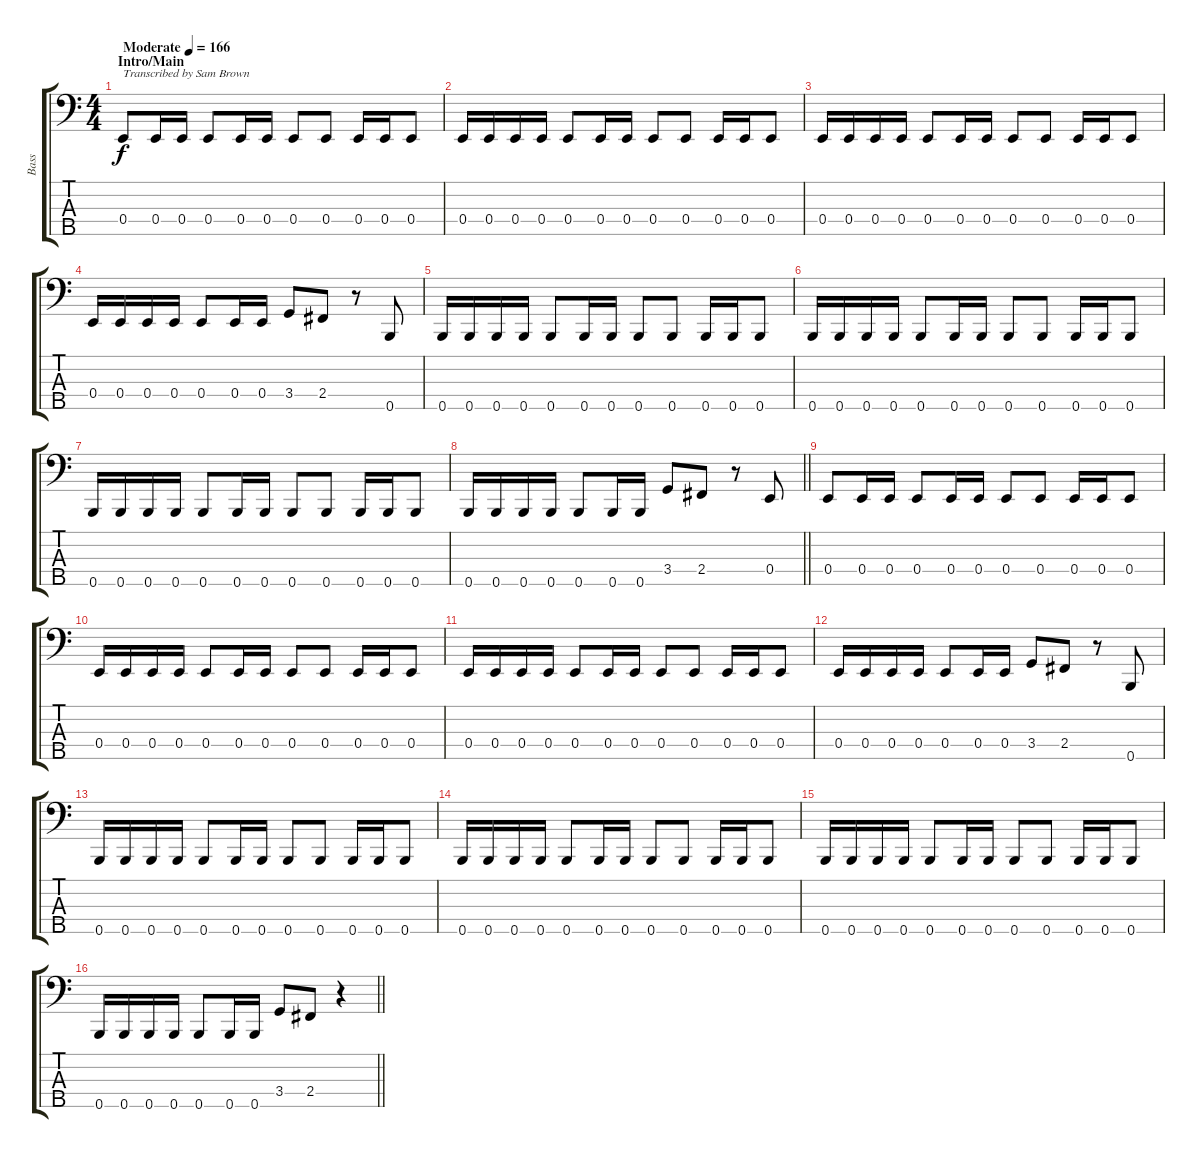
\track ("Bass" "Bass") {instrument electricbassfinger}
\staff {score tabs}
\tuning (G2 D2 A1 E1 B0) {hide}
\ts (4 4)
\section ("" "Intro/Main")
\tempo (166 "Moderate")
\clef f4
\ks c
0.4.8{txt "Transcribed by Sam Brown" dy f instrument electricbassfinger} 0.4.16 0.4.16 0.4.8 0.4.16 0.4.16 0.4.8 0.4.8 0.4.16 0.4.16 0.4.8 |
0.4.16 0.4.16 0.4.16 0.4.16 0.4.8 0.4.16 0.4.16 0.4.8 0.4.8 0.4.16 0.4.16 0.4.8 |
0.4.16 0.4.16 0.4.16 0.4.16 0.4.8 0.4.16 0.4.16 0.4.8 0.4.8 0.4.16 0.4.16 0.4.8 |
0.4.16 0.4.16 0.4.16 0.4.16 0.4.8 0.4.16 0.4.16 3.4.8 2.4.8 r.8 0.5.8 |
0.5.16 0.5.16 0.5.16 0.5.16 0.5.8 0.5.16 0.5.16 0.5.8 0.5.8 0.5.16 0.5.16 0.5.8 |
0.5.16 0.5.16 0.5.16 0.5.16 0.5.8 0.5.16 0.5.16 0.5.8 0.5.8 0.5.16 0.5.16 0.5.8 |
0.5.16 0.5.16 0.5.16 0.5.16 0.5.8 0.5.16 0.5.16 0.5.8 0.5.8 0.5.16 0.5.16 0.5.8 |
\barLineRight lightlight
0.5.16 0.5.16 0.5.16 0.5.16 0.5.8 0.5.16 0.5.16 3.4.8 2.4.8 r.8 0.4.8 |
\section ("" "")
0.4.8 0.4.16 0.4.16 0.4.8 0.4.16 0.4.16 0.4.8 0.4.8 0.4.16 0.4.16 0.4.8 |
0.4.16 0.4.16 0.4.16 0.4.16 0.4.8 0.4.16 0.4.16 0.4.8 0.4.8 0.4.16 0.4.16 0.4.8 |
0.4.16 0.4.16 0.4.16 0.4.16 0.4.8 0.4.16 0.4.16 0.4.8 0.4.8 0.4.16 0.4.16 0.4.8 |
0.4.16 0.4.16 0.4.16 0.4.16 0.4.8 0.4.16 0.4.16 3.4.8 2.4.8 r.8 0.5.8 |
0.5.16 0.5.16 0.5.16 0.5.16 0.5.8 0.5.16 0.5.16 0.5.8 0.5.8 0.5.16 0.5.16 0.5.8 |
0.5.16 0.5.16 0.5.16 0.5.16 0.5.8 0.5.16 0.5.16 0.5.8 0.5.8 0.5.16 0.5.16 0.5.8 |
0.5.16 0.5.16 0.5.16 0.5.16 0.5.8 0.5.16 0.5.16 0.5.8 0.5.8 0.5.16 0.5.16 0.5.8 |
\barLineRight lightlight
0.5.16 0.5.16 0.5.16 0.5.16 0.5.8 0.5.16 0.5.16 3.4.8 2.4.8 r.4
